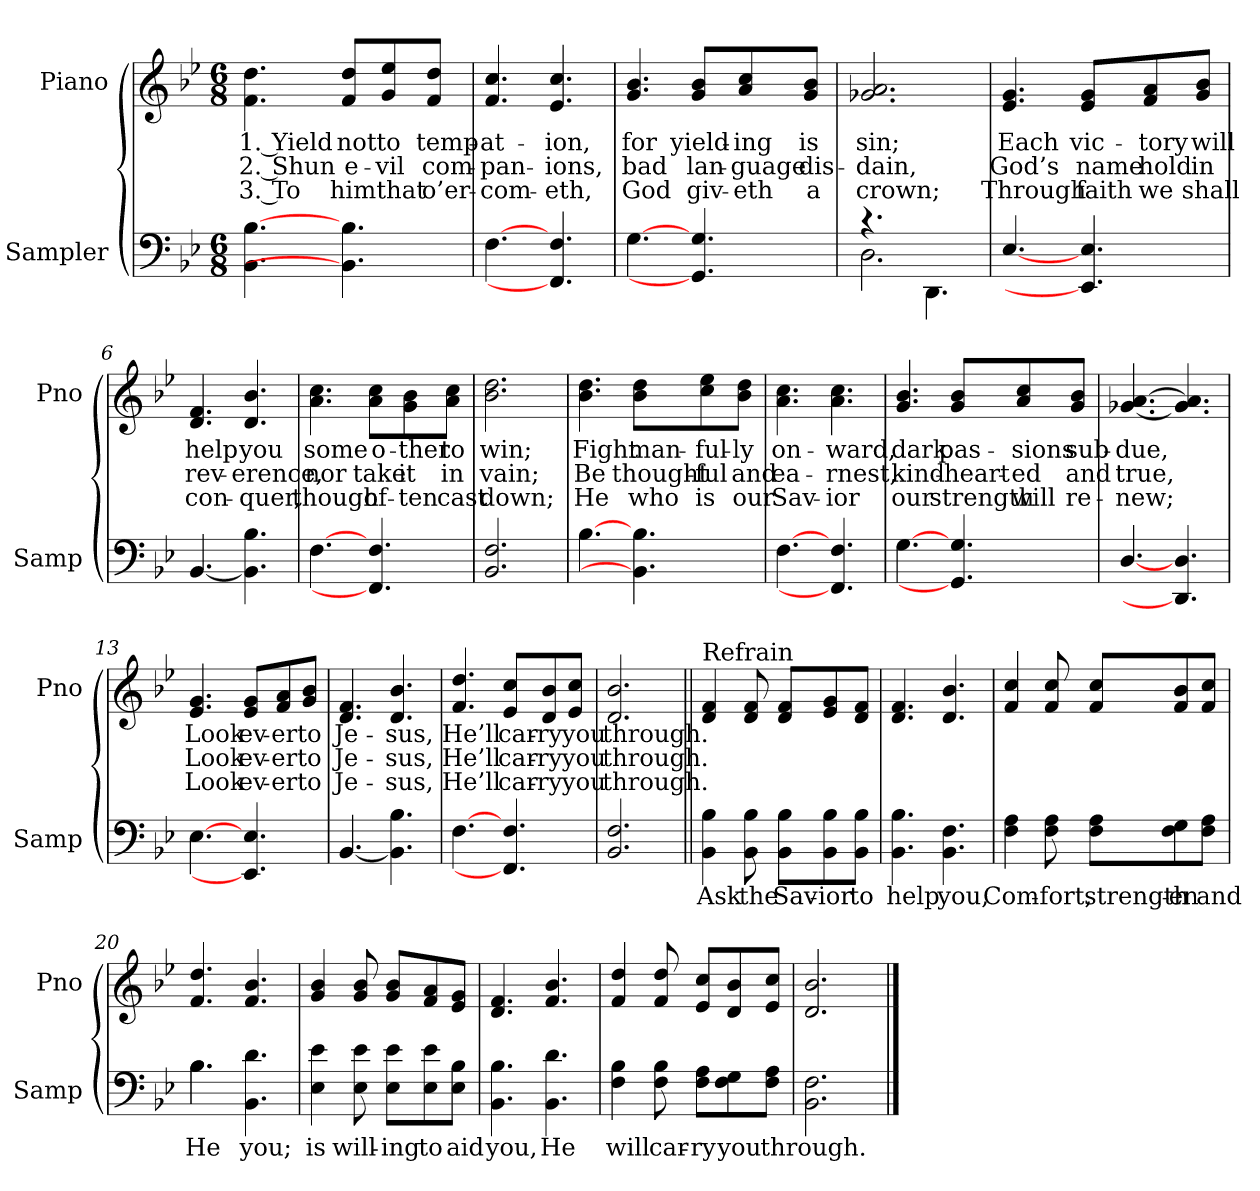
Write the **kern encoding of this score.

**kern	**text	**kern	**text	**text	**text
*part2	*part2	*part1	*part1	*part1	*part1
*staff2	*staff2	*staff1	*staff1	*staff1	*staff1
*I"Sampler	*	*I"Piano	*	*	*
*I'Samp	*	*I'Pno	*	*	*
*clefF4	*	*clefG2	*	*	*
*k[b-e-]	*	*k[b-e-]	*	*	*
*B-:	*	*B-:	*	*	*
*M6/8	*	*M6/8	*	*	*
=1	=1	=1	=1	=1	=1
4.BB-\ [4.B-\	.	4.f\ 4.dd\	1. Yield	2. Shun	3. To
4.BB-\] 4.B-\	.	8f/ 8dd/L	not	e-	him
.	.	8g/ 8ee-/	to	-vil	that
.	.	8f/ 8dd/J	temp-	com-	o’er-
=2	=2	=2	=2	=2	=2
[4.F\	.	4.f 4.cc	-at-	-pan-	-com-
4.FF/] 4.F/	.	4.e- 4.cc	-ion,	-ions,	-eth,
=3	=3	=3	=3	=3	=3
[4.G\	.	4.g 4.b-	for	bad	God
4.GG/] 4.G/	.	8g/ 8b-/L	yield-	lan-	giv-
.	.	8a/ 8cc/	-ing	-guage	-eth
.	.	8g/ 8b-/J	is	dis-	a
=4	=4	=4	=4	=4	=4
*^	*	*	*	*	*
4.r	2.D	.	2.g-X 2.a	sin;	-dain,	crown;
4.DD\	.	.	.	.	.	.
*v	*v	*	*	*	*	*
=5	=5	=5	=5	=5	=5
[4.E-/	.	4.e- 4.g	Each	God’s	Through
4.EE-/] 4.E-/	.	8e-/ 8g/L	vic-	name	faith
.	.	8f/ 8a/	-tory	hold	we
.	.	8g/ 8b-/J	will	in	shall
=6	=6	=6	=6	=6	=6
[4.BB-/	.	4.d 4.f	help	rev-	con-
4.BB-\] 4.B-\	.	4.d 4.b-	you	-erence,	-quer,
=7	=7	=7	=7	=7	=7
[4.F\	.	4.a 4.cc	some	nor	though
4.FF/] 4.F/	.	8a\ 8cc\L	o-	take	of-
.	.	8g\ 8b-\	-ther	it	-ten
.	.	8a\ 8cc\J	to	in	cast
=8	=8	=8	=8	=8	=8
2.BB-/ 2.F/	.	2.b- 2.dd	win;	vain;	down;
=9	=9	=9	=9	=9	=9
[4.B-\	.	4.b- 4.dd	Fight	Be	He
4.BB-\] 4.B-\	.	8b-\ 8dd\L	man-	thought-	who
.	.	8cc\ 8ee-\	-ful-	-ful	is
.	.	8b-\ 8dd\J	-ly	and	our
=10	=10	=10	=10	=10	=10
[4.F\	.	4.a 4.cc	on-	ea-	Sav-
4.FF/] 4.F/	.	4.a 4.cc	-ward,	-rnest,	-ior
=11	=11	=11	=11	=11	=11
[4.G\	.	4.g 4.b-	dark	kind-	our
4.GG/] 4.G/	.	8g/ 8b-/L	pas-	-heart-	strength
.	.	8a/ 8cc/	-sions	-ed	will
.	.	8g/ 8b-/J	sub-	and	re-
=12	=12	=12	=12	=12	=12
[4.D/	.	[4.g-X [4.a	-due,	true,	-new;
4.DD/] 4.D/	.	4.g-] 4.a]	.	.	.
=13	=13	=13	=13	=13	=13
[4.E-\	.	4.e- 4.g	Look	Look	Look
4.EE-] 4.E-	.	8e-/ 8g/L	ev-	ev-	ev-
.	.	8f/ 8a/	-er	-er	-er
.	.	8g/ 8b-/J	to	to	to
=14	=14	=14	=14	=14	=14
[4.BB-/	.	4.d 4.f	Je-	Je-	Je-
4.BB-] 4.B-	.	4.d 4.b-	-sus,	-sus,	-sus,
=15	=15	=15	=15	=15	=15
[4.F\	.	4.f 4.dd	He’ll	He’ll	He’ll
4.FF] 4.F	.	8e-/ 8cc/L	car-	car-	car-
.	.	8d/ 8b-/	-ry	-ry	-ry
.	.	8e-/ 8cc/J	you	you	you
=16	=16	=16	=16	=16	=16
2.BB-/ 2.F/	.	2.d 2.b-	through.	through.	through.
=17||	=17||	=17||	=17||	=17||	=17||
!	!	!LO:TX:t=Refrain	!	!	!
4BB- 4B-	Ask	4d 4f	.	.	.
8BB- 8B-	the	8d 8f	.	.	.
8BB-\ 8B-\L	Sav-	8d/ 8f/L	.	.	.
8BB-\ 8B-\	-ior	8e-/ 8g/	.	.	.
8BB-\ 8B-\J	to	8d/ 8f/J	.	.	.
=18	=18	=18	=18	=18	=18
4.BB- 4.B-	help	4.d 4.f	.	.	.
4.BB- 4.F	you,	4.d 4.b-	.	.	.
=19	=19	=19	=19	=19	=19
4F 4A	Com-	4f 4cc	.	.	.
8F 8A	-fort,	8f 8cc	.	.	.
8F\ 8A\L	strength-	8f/ 8cc/L	.	.	.
8F\ 8G\	-en	8f/ 8b-/	.	.	.
8F\ 8A\J	and	8f/ 8cc/J	.	.	.
=20	=20	=20	=20	=20	=20
*^	*	*	*	*	*
4.B-\	4.B-	He	4.f 4.dd	.	.	.
4.BB- 4.d	4.ryy	you;	4.f 4.b-	.	.	.
*v	*v	*	*	*	*	*
=21	=21	=21	=21	=21	=21
4E- 4e-	is	4g 4b-	.	.	.
8E- 8e-	will-	8g 8b-	.	.	.
8E-\ 8e-\L	-ing	8g/ 8b-/L	.	.	.
8E-\ 8e-\	to	8f/ 8a/	.	.	.
8E-\ 8B-\J	aid	8e-/ 8g/J	.	.	.
=22	=22	=22	=22	=22	=22
4.BB- 4.B-	you,	4.d 4.f	.	.	.
4.BB- 4.d	He	4.f 4.b-	.	.	.
=23	=23	=23	=23	=23	=23
4F 4B-	will	4f 4dd	.	.	.
8F 8B-	car-	8f 8dd	.	.	.
8F\ 8A\L	-ry	8e-/ 8cc/L	.	.	.
8F\ 8G\	you	8d/ 8b-/	.	.	.
8F\ 8A\J	through.	8e-/ 8cc/J	.	.	.
=24	=24	=24	=24	=24	=24
2.BB- 2.F	.	2.d 2.b-	.	.	.
==	==	==	==	==	==
*-	*-	*-	*-	*-	*-
